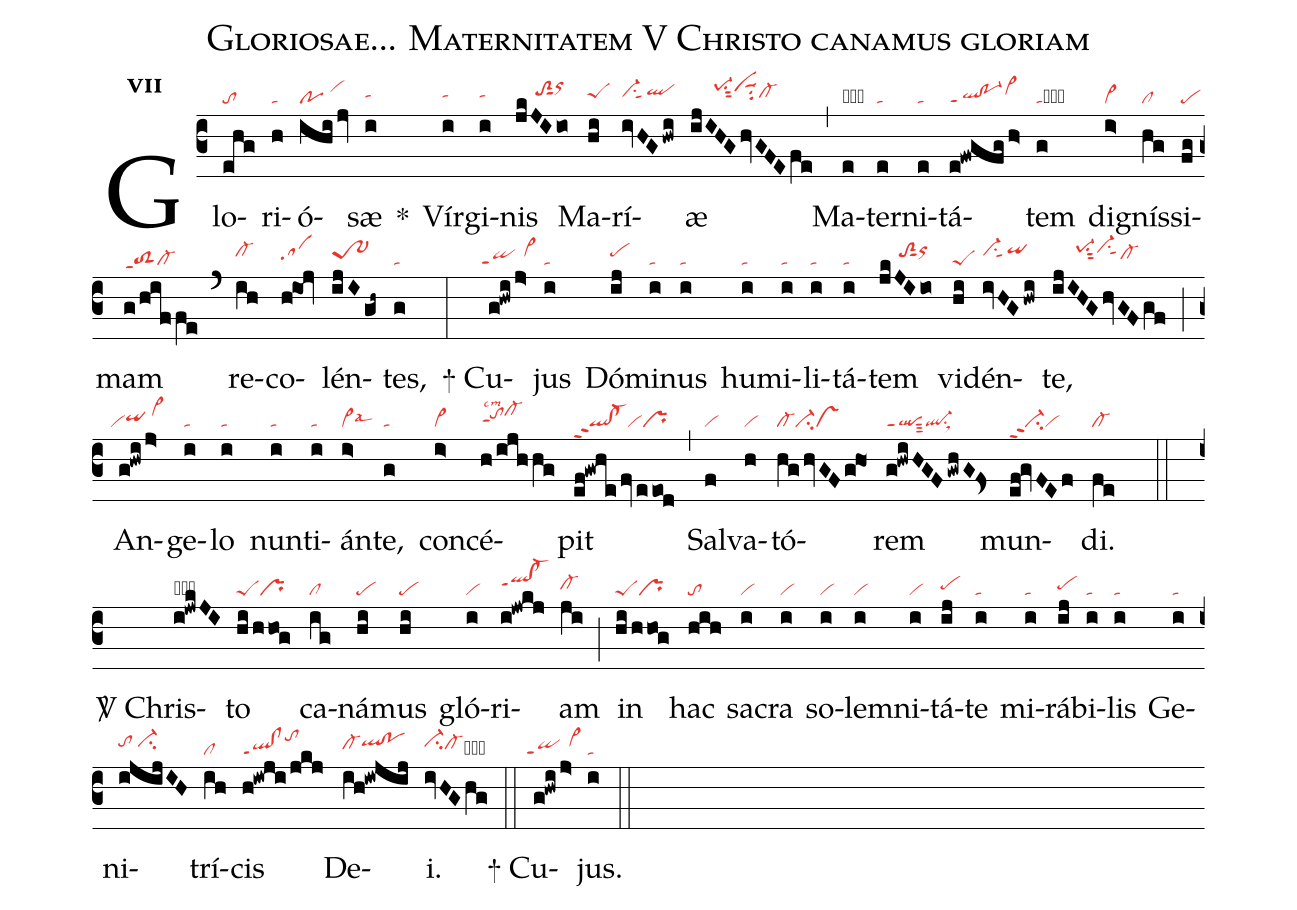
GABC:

name:Gloriosae... Maternitatem V Christo canamus gloriam;
office-part:re;
mode:7;
nabc-lines:1;
%%
initial-style: 1;
name: Gloriose Virginis Mariae Maternitatem;
mode:7;
office-part: Responsorium;
annotation: Resp.;
annotation:vii;
nabc-lines:1;
%%
(c3) Glo(ehg|to)ri(h|ta)ó(ihi/jv|po/vihj)sæ(i|tahh) <sp>*</sp>() Vír(i|tahh)gi(i|tahh)nis(jkJIio|/////toS2hisut1orhk) Ma(hi|peShh)rí(ivHG/hwi|vi-hhsu1sut1qlhi)æ(ijIHGhvGFEfe|//////pe-1hjsu1sut2vihjsuu1su2cl-hh) (,) Ma(e|obta)ter(e|ta)ni(e|ta)tá(e!fwgfg/h>|ql!po-1ppt1vi>hi)tem(g|tacb) di(i>|vi>)gnís(hg|cl)si(fg|pe)mam(g/hif/fe|toS2ppt1cl-) (`) re(ih|cl-hi)co(h@ioj|sahh)lén(ijIgh~|tr-~1hh)tes,(g|ta) (:)
<sp>+</sp> Cu(g!hwi/j>|``qippt1/vi>hi)jus(i|ta) Dó(ij|pehi)mi(i|ta)nus(i|ta) hu(i|ta)mi(i|ta)li(i|ta)tá(i|ta)tem(jkJIio|/////toS2hisut1orhj) vi(hi|peS)dén(ivHG/hwi|vi-hisu1sut1qihj)te,(ijIHGhvGFgf|//////pe-1hjsu1sut2vi-hjsu1sut1cl-hh) (;) An(g!hwi/j>|``viqihh/vi>hj)ge(i|ta)lo(i|ta) nun(i|ta)ti(i|ta)án(i>|vi>lsal6)te,(g|ta) con(i>|vi>)cé(h/ijhhg|tohippt1lscm2cl-hj)pit(ef!gwhe/fv/eeod|ql!cl-ppt2vipr) (,) Sal(f|vi)va(h|vi)tó(hg/hvGFghO1|cl-ci-vs)rem(g!hwiHGF/gwhG!Fs>|qlppt1sut3ql-su1sux1) mun(ef!gvFEf|ci-ppt2vi)di.(fe|cl-) (::)

<sp>V/</sp> Chris(i!jwkJI|obql-hlppt1su2)to(hi/hhog|peSpr) ca(ig|cl)ná(hi|pe)mus(hi|pe) gló(i|vi)ri(i!jwkj|qlhi!cl-hippt1)am(ji|cl-hh) (;) in(hi/hhog|peSpr) hac(hih|to) sa(i|vi)cra(i|vi) so(i|vi)lem(i|vi)ni(i|vi)tá(ij|pehh)te(i|ta) mi(i|ta)rá(ij|pehh)bi(i|ta)lis(i|ta) Ge(i|ta)ni(ijijIH|tohi/ci-hi)trí(ih|cl)cis(h!iwji/jkj|ql!clppt1tohk) De(ih!iwjij|cl-hhqlhi!pohi)i.(ivHGhg|ci-hicl-hhcb) (::)
<sp>+</sp> Cu(g!hwi/j>|``qippt1/vi>hi)jus.(i|ta) (::)
